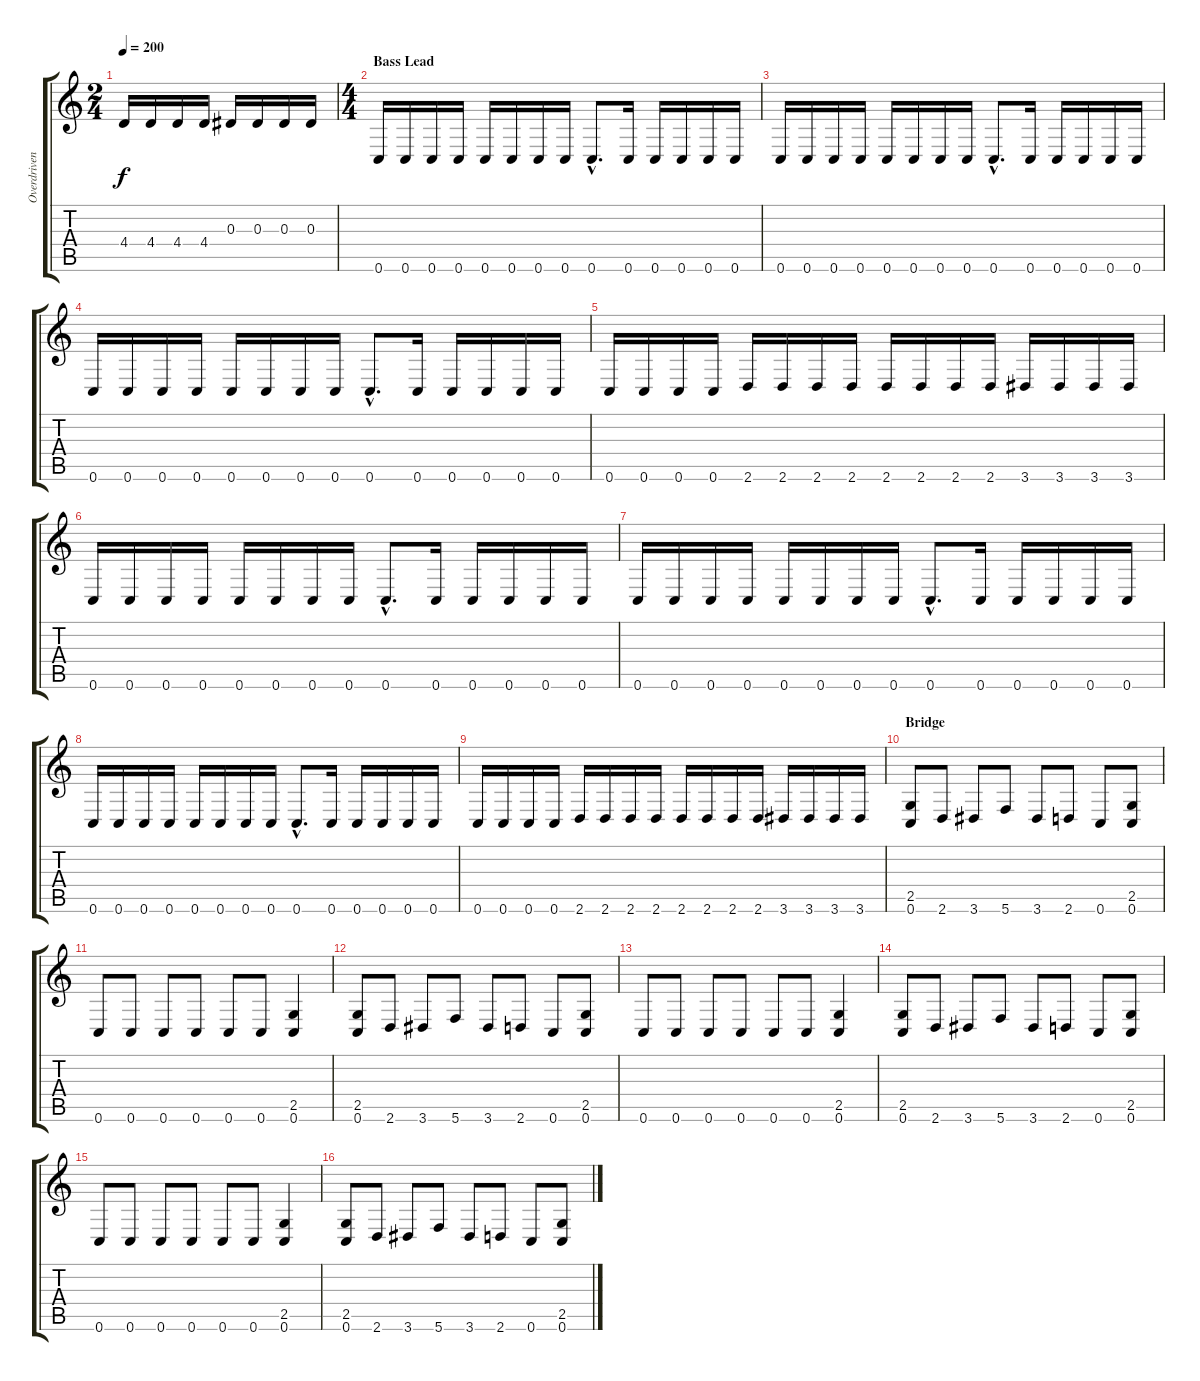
\track ("Overdriven Lead" "Overdriven") {instrument overdrivenguitar}
\staff {score tabs}
\tuning (C4 G3 Eb3 Bb2 F2 C2) {hide}
\ts (2 4)
\tempo 200
\clef g2
\ks c
4.4.16{dy f} 4.4.16 4.4.16 4.4.16 0.3.16 0.3.16 0.3.16 0.3.16 |
\ts (4 4)
\section ("" "Bass Lead")
0.6.16 0.6.16 0.6.16 0.6.16 0.6.16 0.6.16 0.6.16 0.6.16 0.6{hac}.8{d} 0.6.16 0.6.16 0.6.16 0.6.16 0.6.16 |
0.6.16 0.6.16 0.6.16 0.6.16 0.6.16 0.6.16 0.6.16 0.6.16 0.6{hac}.8{d} 0.6.16 0.6.16 0.6.16 0.6.16 0.6.16 |
0.6.16 0.6.16 0.6.16 0.6.16 0.6.16 0.6.16 0.6.16 0.6.16 0.6{hac}.8{d} 0.6.16 0.6.16 0.6.16 0.6.16 0.6.16 |
0.6.16 0.6.16 0.6.16 0.6.16 2.6.16 2.6.16 2.6.16 2.6.16 2.6.16 2.6.16 2.6.16 2.6.16 3.6.16 3.6.16 3.6.16 3.6.16 |
0.6.16 0.6.16 0.6.16 0.6.16 0.6.16 0.6.16 0.6.16 0.6.16 0.6{hac}.8{d} 0.6.16 0.6.16 0.6.16 0.6.16 0.6.16 |
0.6.16 0.6.16 0.6.16 0.6.16 0.6.16 0.6.16 0.6.16 0.6.16 0.6{hac}.8{d} 0.6.16 0.6.16 0.6.16 0.6.16 0.6.16 |
0.6.16 0.6.16 0.6.16 0.6.16 0.6.16 0.6.16 0.6.16 0.6.16 0.6{hac}.8{d} 0.6.16 0.6.16 0.6.16 0.6.16 0.6.16 |
0.6.16 0.6.16 0.6.16 0.6.16 2.6.16 2.6.16 2.6.16 2.6.16 2.6.16 2.6.16 2.6.16 2.6.16 3.6.16 3.6.16 3.6.16 3.6.16 |
\section ("" "Bridge")
(2.5 0.6).8 2.6.8 3.6.8 5.6.8 3.6.8 2.6.8 0.6.8 (2.5 0.6).8 |
0.6.8 0.6.8 0.6.8 0.6.8 0.6.8 0.6.8 (2.5 0.6).4 |
(2.5 0.6).8 2.6.8 3.6.8 5.6.8 3.6.8 2.6.8 0.6.8 (2.5 0.6).8 |
0.6.8 0.6.8 0.6.8 0.6.8 0.6.8 0.6.8 (2.5 0.6).4 |
(2.5 0.6).8 2.6.8 3.6.8 5.6.8 3.6.8 2.6.8 0.6.8 (2.5 0.6).8 |
0.6.8 0.6.8 0.6.8 0.6.8 0.6.8 0.6.8 (2.5 0.6).4 |
(2.5 0.6).8 2.6.8 3.6.8 5.6.8 3.6.8 2.6.8 0.6.8 (2.5 0.6).8
